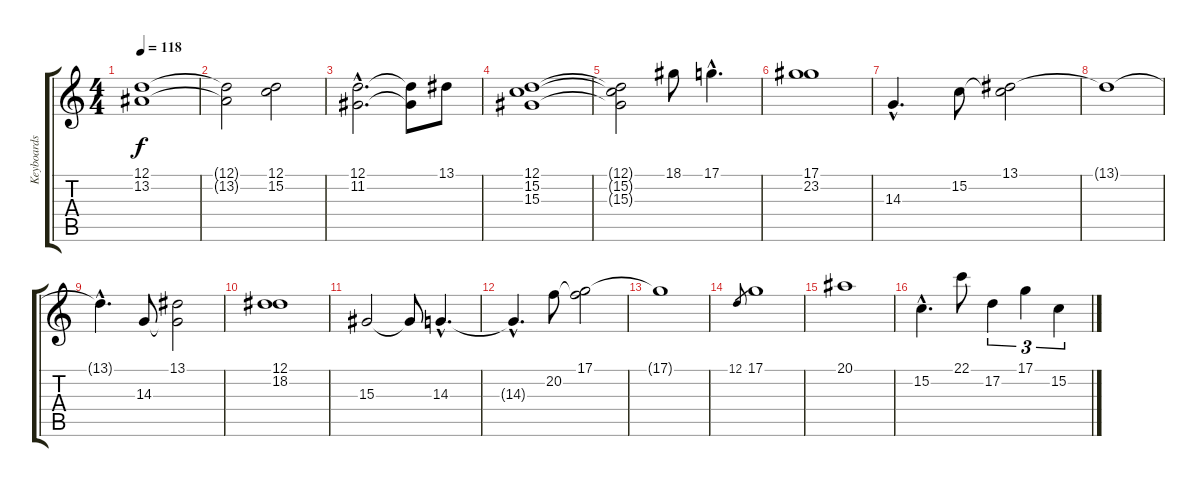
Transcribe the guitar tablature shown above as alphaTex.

\track ("Keyboards II" "Keyboards ") {instrument stringensemble2}
\staff {score tabs}
\tuning (D4 A3 F3 C3 G2 C2) {hide}
\ts (4 4)
\tempo 118
\clef g2
\ks c
(12.1 13.2).1{dy f} |
(12.1{t} 13.2{t}).2 (12.1 15.2).2 |
(12.1{hac} 11.2{hac}).2{d} (12.1{t} 11.2{t}).8 13.1.8 |
(12.1 15.2 15.3).1 |
(12.1{t} 15.2{t} 15.3{t}).2 18.1.8 17.1{hac}.4{d} |
(17.1 23.2).1 |
14.3{hac}.4{d} 15.2.8 (13.1 15.2{t}).2 |
13.1{t}.1 |
13.1{hac t}.4{d} 14.3.8 (13.1 14.3{t}).2 |
(12.1 18.2).1 |
15.3.2 15.3{t}.8 14.3{hac}.4{d} |
14.3{hac t}.4{d} 20.2.8 (17.1 20.2{t}).2 |
17.1{t}.1 |
12.1.8{gr} 17.1.1 |
20.1.1 |
15.2{hac}.4{d} 22.1.8 17.2.4{tu (3 2)} 17.1.4{tu (3 2)} 15.2.4{tu (3 2)}
